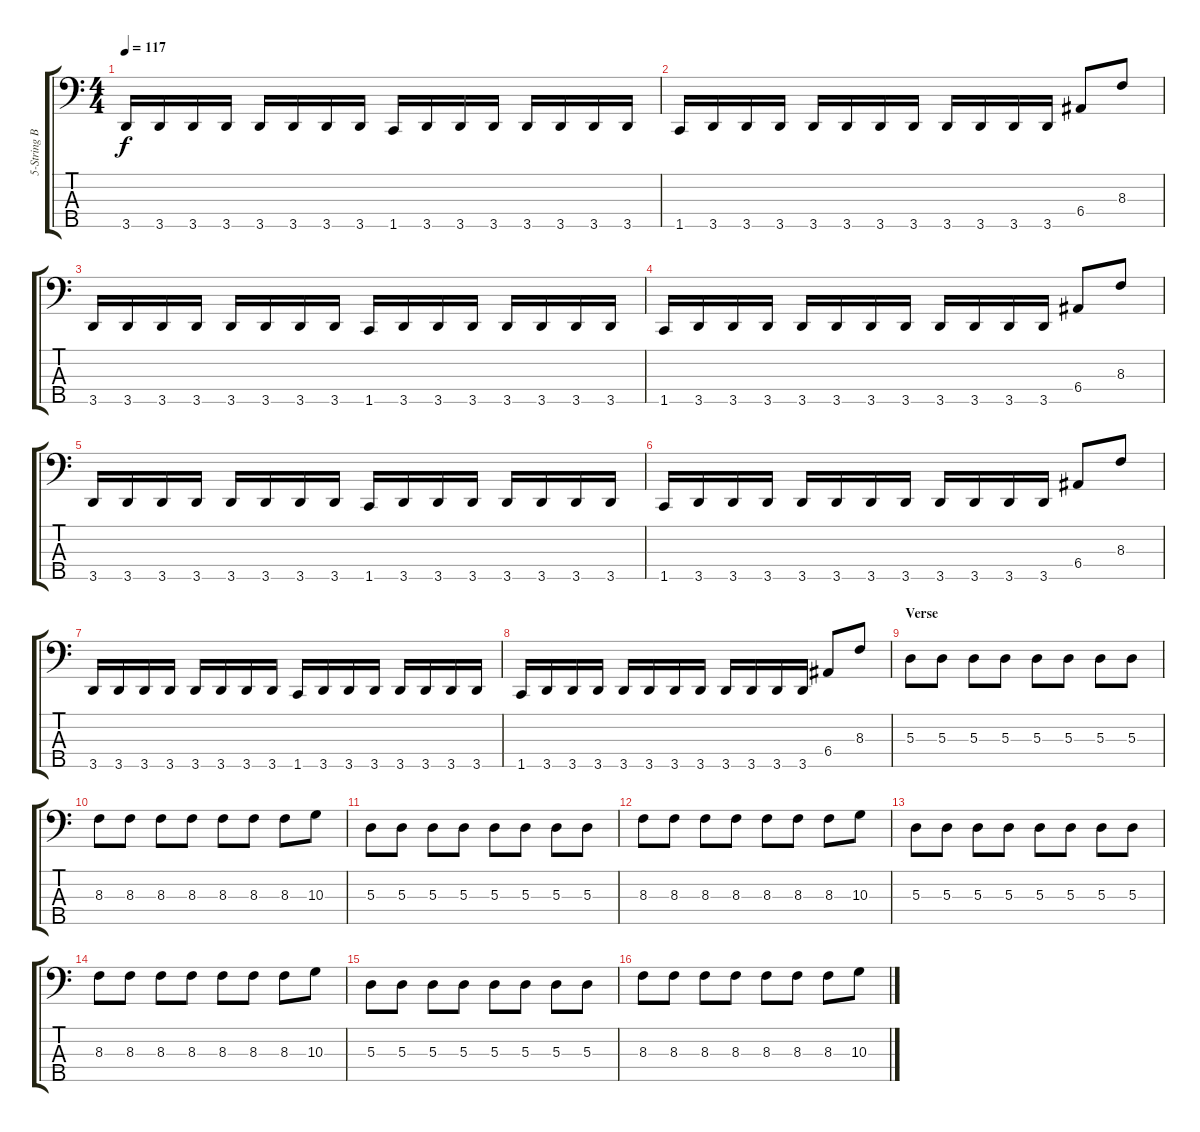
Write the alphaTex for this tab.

\track ("5-String Bass" "5-String B") {instrument electricbasspick}
\staff {score tabs}
\tuning (G2 D2 A1 E1 B0) {hide}
\ts (4 4)
\tempo 117
\clef f4
\ks c
3.5.16{dy f} 3.5.16 3.5.16 3.5.16 3.5.16 3.5.16 3.5.16 3.5.16 1.5.16 3.5.16 3.5.16 3.5.16 3.5.16 3.5.16 3.5.16 3.5.16 |
1.5.16 3.5.16 3.5.16 3.5.16 3.5.16 3.5.16 3.5.16 3.5.16 3.5.16 3.5.16 3.5.16 3.5.16 6.4.8 8.3.8 |
3.5.16 3.5.16 3.5.16 3.5.16 3.5.16 3.5.16 3.5.16 3.5.16 1.5.16 3.5.16 3.5.16 3.5.16 3.5.16 3.5.16 3.5.16 3.5.16 |
1.5.16 3.5.16 3.5.16 3.5.16 3.5.16 3.5.16 3.5.16 3.5.16 3.5.16 3.5.16 3.5.16 3.5.16 6.4.8 8.3.8 |
3.5.16 3.5.16 3.5.16 3.5.16 3.5.16 3.5.16 3.5.16 3.5.16 1.5.16 3.5.16 3.5.16 3.5.16 3.5.16 3.5.16 3.5.16 3.5.16 |
1.5.16 3.5.16 3.5.16 3.5.16 3.5.16 3.5.16 3.5.16 3.5.16 3.5.16 3.5.16 3.5.16 3.5.16 6.4.8 8.3.8 |
3.5.16 3.5.16 3.5.16 3.5.16 3.5.16 3.5.16 3.5.16 3.5.16 1.5.16 3.5.16 3.5.16 3.5.16 3.5.16 3.5.16 3.5.16 3.5.16 |
1.5.16 3.5.16 3.5.16 3.5.16 3.5.16 3.5.16 3.5.16 3.5.16 3.5.16 3.5.16 3.5.16 3.5.16 6.4.8 8.3.8 |
\section ("" "Verse")
5.3.8 5.3.8 5.3.8 5.3.8 5.3.8 5.3.8 5.3.8 5.3.8 |
8.3.8 8.3.8 8.3.8 8.3.8 8.3.8 8.3.8 8.3.8 10.3.8 |
5.3.8 5.3.8 5.3.8 5.3.8 5.3.8 5.3.8 5.3.8 5.3.8 |
8.3.8 8.3.8 8.3.8 8.3.8 8.3.8 8.3.8 8.3.8 10.3.8 |
5.3.8 5.3.8 5.3.8 5.3.8 5.3.8 5.3.8 5.3.8 5.3.8 |
8.3.8 8.3.8 8.3.8 8.3.8 8.3.8 8.3.8 8.3.8 10.3.8 |
5.3.8 5.3.8 5.3.8 5.3.8 5.3.8 5.3.8 5.3.8 5.3.8 |
8.3.8 8.3.8 8.3.8 8.3.8 8.3.8 8.3.8 8.3.8 10.3.8
